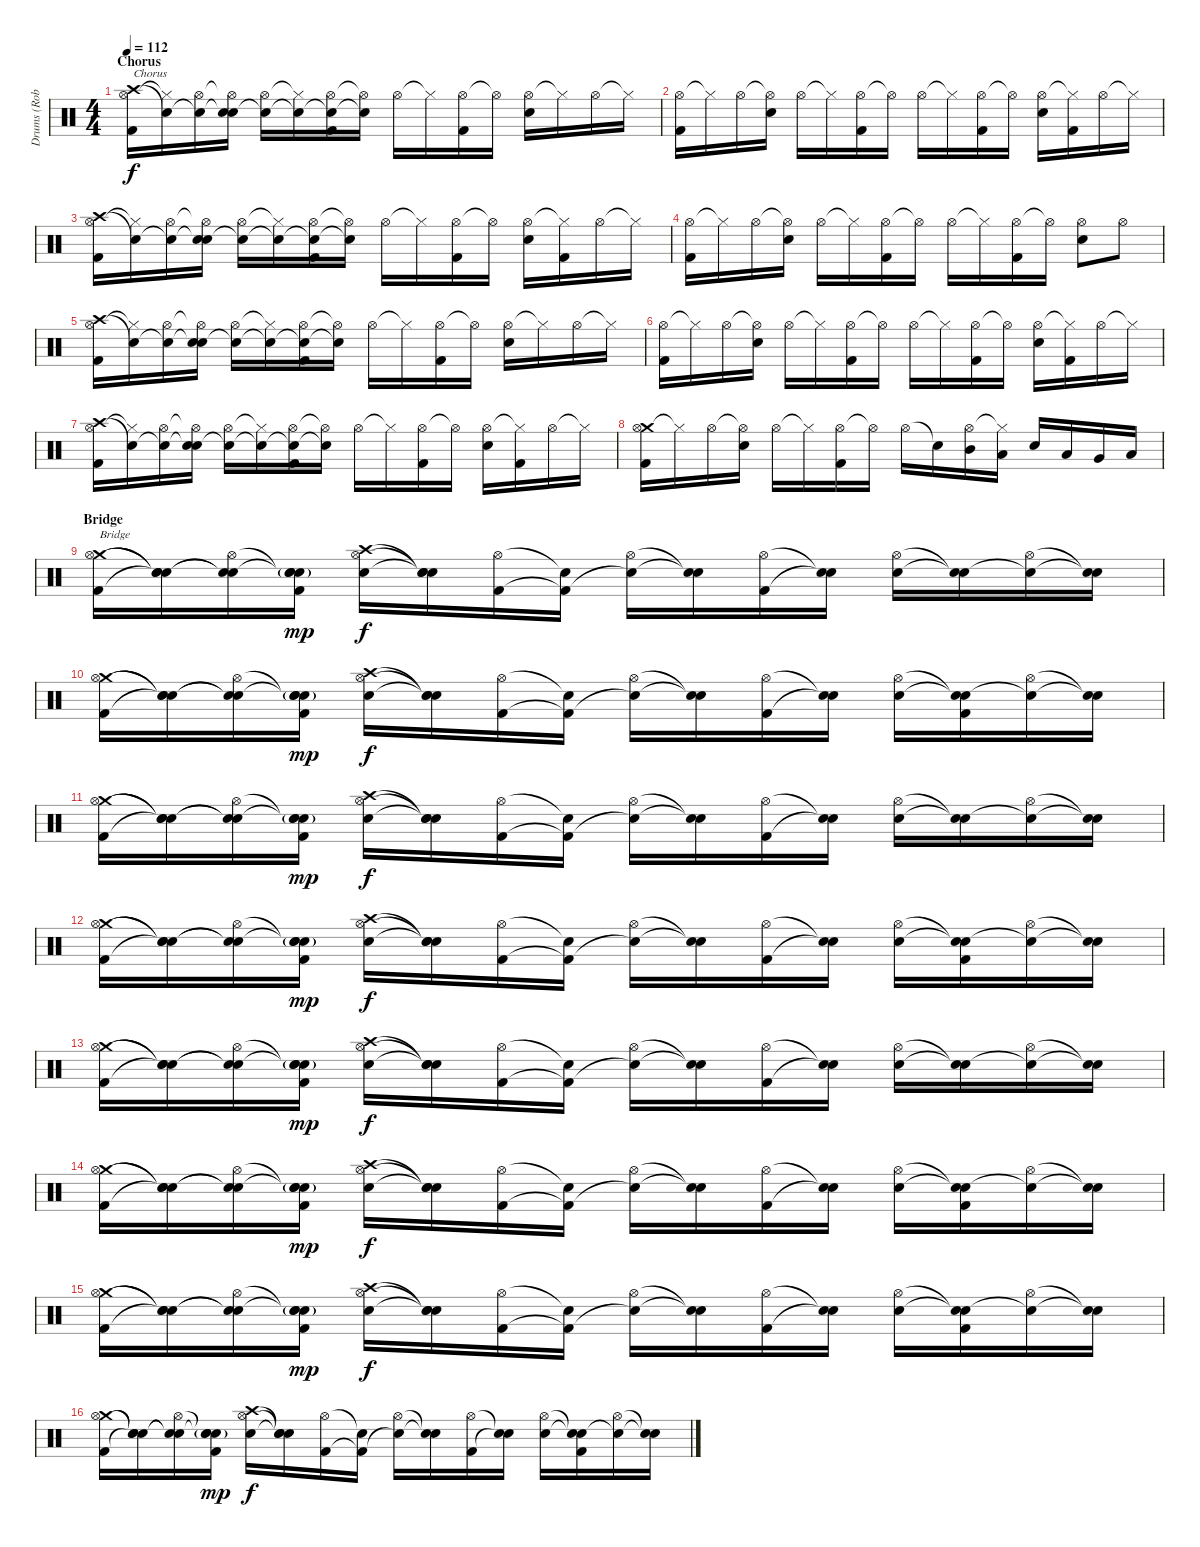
\track ("Drums (Rob Bourdon)" "Drums (Rob") {instrument percussion}
\staff {score}
\articulation defaults
\ts (4 4)
\section ("" "Chorus")
\tempo 112
\clef neutral
\ks c
("Crash high (hit)" "Hi-Hat (open)" "Kick (hit) 2").16{txt "Chorus" dy f} ("Snare (hit)"{t} "Hi-Hat (closed)"{t}).16 ("Snare (hit)"{t} "Hi-Hat (open)").16 ("Snare (hit)"{t} "Hi-Hat (open)"{t} "Electric Snare (hit)").16 ("Snare (hit)"{t} "Hi-Hat (open)").16 ("Snare (hit)"{t} "Hi-Hat (closed)"{t}).16 ("Snare (hit)"{t} "Hi-Hat (open)" "Kick (hit) 2").16 ("Snare (hit)"{t} "Hi-Hat (open)"{t}).16 "Hi-Hat (open)".16 "Hi-Hat (closed)"{t}.16 ("Hi-Hat (open)" "Kick (hit) 2").16 "Hi-Hat (open)"{t}.16 ("Hi-Hat (open)" "Electric Snare (hit)").16 "Hi-Hat (closed)"{t}.16 "Hi-Hat (open)".16 "Hi-Hat (closed)"{t}.16 |
("Hi-Hat (open)" "Kick (hit) 2").16 "Hi-Hat (closed)"{t}.16 "Hi-Hat (open)".16 ("Hi-Hat (open)"{t} "Electric Snare (hit)").16 "Hi-Hat (open)".16 "Hi-Hat (closed)"{t}.16 ("Hi-Hat (open)" "Kick (hit) 2").16 "Hi-Hat (open)"{t}.16 "Hi-Hat (open)".16 "Hi-Hat (closed)"{t}.16 ("Hi-Hat (open)" "Kick (hit) 2").16 "Hi-Hat (open)"{t}.16 ("Hi-Hat (open)" "Electric Snare (hit)").16 ("Hi-Hat (closed)"{t} "Kick (hit) 2").16 "Hi-Hat (open)".16 "Hi-Hat (closed)"{t}.16 |
("Crash high (hit)" "Hi-Hat (open)" "Kick (hit) 2").16 ("Snare (hit)"{t} "Hi-Hat (closed)"{t}).16 ("Snare (hit)"{t} "Hi-Hat (open)").16 ("Snare (hit)"{t} "Hi-Hat (open)"{t} "Electric Snare (hit)").16 ("Snare (hit)"{t} "Hi-Hat (open)").16 ("Snare (hit)"{t} "Hi-Hat (closed)"{t}).16 ("Snare (hit)"{t} "Hi-Hat (open)" "Kick (hit) 2").16 ("Snare (hit)"{t} "Hi-Hat (open)"{t}).16 "Hi-Hat (open)".16 "Hi-Hat (closed)"{t}.16 ("Hi-Hat (open)" "Kick (hit) 2").16 "Hi-Hat (open)"{t}.16 ("Hi-Hat (open)" "Electric Snare (hit)").16 ("Hi-Hat (closed)"{t} "Kick (hit) 2").16 "Hi-Hat (open)".16 "Hi-Hat (closed)"{t}.16 |
("Hi-Hat (open)" "Kick (hit) 2").16 "Hi-Hat (closed)"{t}.16 "Hi-Hat (open)".16 ("Hi-Hat (open)"{t} "Electric Snare (hit)").16 "Hi-Hat (open)".16 "Hi-Hat (closed)"{t}.16 ("Hi-Hat (open)" "Kick (hit) 2").16 "Hi-Hat (open)"{t}.16 "Hi-Hat (open)".16 "Hi-Hat (closed)"{t}.16 ("Hi-Hat (open)" "Kick (hit) 2").16 "Hi-Hat (open)"{t}.16 ("Hi-Hat (open)" "Electric Snare (hit)").8 "Hi-Hat (open)".8 |
("Crash high (hit)" "Hi-Hat (open)" "Kick (hit) 2").16 ("Snare (hit)"{t} "Hi-Hat (closed)"{t}).16 ("Snare (hit)"{t} "Hi-Hat (open)").16 ("Snare (hit)"{t} "Hi-Hat (open)"{t} "Electric Snare (hit)").16 ("Snare (hit)"{t} "Hi-Hat (open)").16 ("Snare (hit)"{t} "Hi-Hat (closed)"{t}).16 ("Snare (hit)"{t} "Hi-Hat (open)" "Kick (hit) 2").16 ("Snare (hit)"{t} "Hi-Hat (open)"{t}).16 "Hi-Hat (open)".16 "Hi-Hat (closed)"{t}.16 ("Hi-Hat (open)" "Kick (hit) 2").16 "Hi-Hat (open)"{t}.16 ("Hi-Hat (open)" "Electric Snare (hit)").16 "Hi-Hat (closed)"{t}.16 "Hi-Hat (open)".16 "Hi-Hat (closed)"{t}.16 |
("Hi-Hat (open)" "Kick (hit) 2").16 "Hi-Hat (closed)"{t}.16 "Hi-Hat (open)".16 ("Hi-Hat (open)"{t} "Electric Snare (hit)").16 "Hi-Hat (open)".16 "Hi-Hat (closed)"{t}.16 ("Hi-Hat (open)" "Kick (hit) 2").16 "Hi-Hat (open)"{t}.16 "Hi-Hat (open)".16 "Hi-Hat (closed)"{t}.16 ("Hi-Hat (open)" "Kick (hit) 2").16 "Hi-Hat (open)"{t}.16 ("Hi-Hat (open)" "Electric Snare (hit)").16 ("Hi-Hat (closed)"{t} "Kick (hit) 2").16 "Hi-Hat (open)".16 "Hi-Hat (closed)"{t}.16 |
("Crash high (hit)" "Hi-Hat (open)" "Kick (hit) 2").16 ("Snare (hit)"{t} "Hi-Hat (closed)"{t}).16 ("Snare (hit)"{t} "Hi-Hat (open)").16 ("Snare (hit)"{t} "Hi-Hat (open)"{t} "Electric Snare (hit)").16 ("Snare (hit)"{t} "Hi-Hat (open)").16 ("Snare (hit)"{t} "Hi-Hat (closed)"{t}).16 ("Snare (hit)"{t} "Hi-Hat (open)" "Kick (hit) 2").16 ("Snare (hit)"{t} "Hi-Hat (open)"{t}).16 "Hi-Hat (open)".16 "Hi-Hat (closed)"{t}.16 ("Hi-Hat (open)" "Kick (hit) 2").16 "Hi-Hat (open)"{t}.16 ("Hi-Hat (open)" "Electric Snare (hit)").16 ("Hi-Hat (closed)"{t} "Kick (hit) 2").16 "Hi-Hat (open)".16 "Hi-Hat (closed)"{t}.16 |
("Crash medium (hit)" "Hi-Hat (open)" "Kick (hit) 2").16 "Hi-Hat (closed)"{t}.16 "Hi-Hat (open)".16 ("Hi-Hat (open)"{t} "Electric Snare (hit)").16 "Hi-Hat (open)".16 "Hi-Hat (closed)"{t}.16 ("Hi-Hat (open)" "Kick (hit) 2").16 "Hi-Hat (open)"{t}.16 "Hi-Hat (open)".16 "Snare (hit)"{t}.16 ("Hi-Hat (open)" "Mid Tom (hit)").16 ("Hi-Hat (closed)"{t} "Low Tom (hit)").16 "Electric Snare (hit)".16 "Low Tom (hit)".16 "Very Low Tom (hit)".16 "Low Floor Tom (hit)".16 |
\section ("" "Bridge")
("Crash medium (hit)" "Hi-Hat (open)" "Kick (hit) 2").16{txt "Bridge"} ("Snare (hit)"{t} "Snare (hit)"{t} "Snare (hit)"{t}).16 ("Snare (hit)"{t} "Hi-Hat (open)" "Snare (hit)"{t}).16 ("Snare (hit)"{t} "Snare (hit)"{t} "Electric Snare (hit)"{g} "Kick (hit) 2").16{dy mp} ("Crash high (hit)" "Hi-Hat (open)" "Electric Snare (hit)").16{dy f} ("Snare (hit)"{t} "Snare (hit)"{t} "Snare (hit)"{t}).16 ("Hi-Hat (open)" "Kick (hit) 2").16 ("Snare (hit)"{t} "Kick (hit) 2"{t}).16 ("Hi-Hat (open)" "Snare (hit)"{t}).16 ("Snare (hit)"{t} "Snare (hit)"{t}).16 ("Hi-Hat (open)" "Kick (hit) 2").16 ("Snare (hit)"{t} "Snare (hit)"{t}).16 ("Hi-Hat (open)" "Electric Snare (hit)").16 ("Snare (hit)"{t} "Snare (hit)"{t}).16 ("Hi-Hat (open)" "Snare (hit)"{t}).16 ("Snare (hit)"{t} "Snare (hit)"{t}).16 |
("Crash medium (hit)" "Hi-Hat (open)" "Kick (hit) 2").16 ("Snare (hit)"{t} "Snare (hit)"{t} "Snare (hit)"{t}).16 ("Snare (hit)"{t} "Hi-Hat (open)" "Snare (hit)"{t}).16 ("Snare (hit)"{t} "Snare (hit)"{t} "Electric Snare (hit)"{g} "Kick (hit) 2").16{dy mp} ("Crash high (hit)" "Hi-Hat (open)" "Electric Snare (hit)").16{dy f} ("Snare (hit)"{t} "Snare (hit)"{t} "Snare (hit)"{t}).16 ("Hi-Hat (open)" "Kick (hit) 2").16 ("Snare (hit)"{t} "Kick (hit) 2"{t}).16 ("Hi-Hat (open)" "Snare (hit)"{t}).16 ("Snare (hit)"{t} "Snare (hit)"{t}).16 ("Hi-Hat (open)" "Kick (hit) 2").16 ("Snare (hit)"{t} "Snare (hit)"{t}).16 ("Hi-Hat (open)" "Electric Snare (hit)").16 ("Snare (hit)"{t} "Snare (hit)"{t} "Kick (hit) 2").16 ("Hi-Hat (open)" "Snare (hit)"{t}).16 ("Snare (hit)"{t} "Snare (hit)"{t}).16 |
("Crash medium (hit)" "Hi-Hat (open)" "Kick (hit) 2").16 ("Snare (hit)"{t} "Snare (hit)"{t} "Snare (hit)"{t}).16 ("Snare (hit)"{t} "Hi-Hat (open)" "Snare (hit)"{t}).16 ("Snare (hit)"{t} "Snare (hit)"{t} "Electric Snare (hit)"{g} "Kick (hit) 2").16{dy mp} ("Crash high (hit)" "Hi-Hat (open)" "Electric Snare (hit)").16{dy f} ("Snare (hit)"{t} "Snare (hit)"{t} "Snare (hit)"{t}).16 ("Hi-Hat (open)" "Kick (hit) 2").16 ("Snare (hit)"{t} "Kick (hit) 2"{t}).16 ("Hi-Hat (open)" "Snare (hit)"{t}).16 ("Snare (hit)"{t} "Snare (hit)"{t}).16 ("Hi-Hat (open)" "Kick (hit) 2").16 ("Snare (hit)"{t} "Snare (hit)"{t}).16 ("Hi-Hat (open)" "Electric Snare (hit)").16 ("Snare (hit)"{t} "Snare (hit)"{t}).16 ("Hi-Hat (open)" "Snare (hit)"{t}).16 ("Snare (hit)"{t} "Snare (hit)"{t}).16 |
("Crash medium (hit)" "Hi-Hat (open)" "Kick (hit) 2").16 ("Snare (hit)"{t} "Snare (hit)"{t} "Snare (hit)"{t}).16 ("Snare (hit)"{t} "Hi-Hat (open)" "Snare (hit)"{t}).16 ("Snare (hit)"{t} "Snare (hit)"{t} "Electric Snare (hit)"{g} "Kick (hit) 2").16{dy mp} ("Crash high (hit)" "Hi-Hat (open)" "Electric Snare (hit)").16{dy f} ("Snare (hit)"{t} "Snare (hit)"{t} "Snare (hit)"{t}).16 ("Hi-Hat (open)" "Kick (hit) 2").16 ("Snare (hit)"{t} "Kick (hit) 2"{t}).16 ("Hi-Hat (open)" "Snare (hit)"{t}).16 ("Snare (hit)"{t} "Snare (hit)"{t}).16 ("Hi-Hat (open)" "Kick (hit) 2").16 ("Snare (hit)"{t} "Snare (hit)"{t}).16 ("Hi-Hat (open)" "Electric Snare (hit)").16 ("Snare (hit)"{t} "Snare (hit)"{t} "Kick (hit) 2").16 ("Hi-Hat (open)" "Snare (hit)"{t}).16 ("Snare (hit)"{t} "Snare (hit)"{t}).16 |
("Crash medium (hit)" "Hi-Hat (open)" "Kick (hit) 2").16 ("Snare (hit)"{t} "Snare (hit)"{t} "Snare (hit)"{t}).16 ("Snare (hit)"{t} "Hi-Hat (open)" "Snare (hit)"{t}).16 ("Snare (hit)"{t} "Snare (hit)"{t} "Electric Snare (hit)"{g} "Kick (hit) 2").16{dy mp} ("Crash high (hit)" "Hi-Hat (open)" "Electric Snare (hit)").16{dy f} ("Snare (hit)"{t} "Snare (hit)"{t} "Snare (hit)"{t}).16 ("Hi-Hat (open)" "Kick (hit) 2").16 ("Snare (hit)"{t} "Kick (hit) 2"{t}).16 ("Hi-Hat (open)" "Snare (hit)"{t}).16 ("Snare (hit)"{t} "Snare (hit)"{t}).16 ("Hi-Hat (open)" "Kick (hit) 2").16 ("Snare (hit)"{t} "Snare (hit)"{t}).16 ("Hi-Hat (open)" "Electric Snare (hit)").16 ("Snare (hit)"{t} "Snare (hit)"{t}).16 ("Hi-Hat (open)" "Snare (hit)"{t}).16 ("Snare (hit)"{t} "Snare (hit)"{t}).16 |
("Crash medium (hit)" "Hi-Hat (open)" "Kick (hit) 2").16 ("Snare (hit)"{t} "Snare (hit)"{t} "Snare (hit)"{t}).16 ("Snare (hit)"{t} "Hi-Hat (open)" "Snare (hit)"{t}).16 ("Snare (hit)"{t} "Snare (hit)"{t} "Electric Snare (hit)"{g} "Kick (hit) 2").16{dy mp} ("Crash high (hit)" "Hi-Hat (open)" "Electric Snare (hit)").16{dy f} ("Snare (hit)"{t} "Snare (hit)"{t} "Snare (hit)"{t}).16 ("Hi-Hat (open)" "Kick (hit) 2").16 ("Snare (hit)"{t} "Kick (hit) 2"{t}).16 ("Hi-Hat (open)" "Snare (hit)"{t}).16 ("Snare (hit)"{t} "Snare (hit)"{t}).16 ("Hi-Hat (open)" "Kick (hit) 2").16 ("Snare (hit)"{t} "Snare (hit)"{t}).16 ("Hi-Hat (open)" "Electric Snare (hit)").16 ("Snare (hit)"{t} "Snare (hit)"{t} "Kick (hit) 2").16 ("Hi-Hat (open)" "Snare (hit)"{t}).16 ("Snare (hit)"{t} "Snare (hit)"{t}).16 |
("Crash medium (hit)" "Hi-Hat (open)" "Kick (hit) 2").16 ("Snare (hit)"{t} "Snare (hit)"{t} "Snare (hit)"{t}).16 ("Snare (hit)"{t} "Hi-Hat (open)" "Snare (hit)"{t}).16 ("Snare (hit)"{t} "Snare (hit)"{t} "Electric Snare (hit)"{g} "Kick (hit) 2").16{dy mp} ("Crash high (hit)" "Hi-Hat (open)" "Electric Snare (hit)").16{dy f} ("Snare (hit)"{t} "Snare (hit)"{t} "Snare (hit)"{t}).16 ("Hi-Hat (open)" "Kick (hit) 2").16 ("Snare (hit)"{t} "Kick (hit) 2"{t}).16 ("Hi-Hat (open)" "Snare (hit)"{t}).16 ("Snare (hit)"{t} "Snare (hit)"{t}).16 ("Hi-Hat (open)" "Kick (hit) 2").16 ("Snare (hit)"{t} "Snare (hit)"{t}).16 ("Hi-Hat (open)" "Electric Snare (hit)").16 ("Snare (hit)"{t} "Snare (hit)"{t} "Kick (hit) 2").16 ("Hi-Hat (open)" "Snare (hit)"{t}).16 ("Snare (hit)"{t} "Snare (hit)"{t}).16 |
("Crash medium (hit)" "Hi-Hat (open)" "Kick (hit) 2").16 ("Snare (hit)"{t} "Snare (hit)"{t} "Snare (hit)"{t}).16 ("Snare (hit)"{t} "Hi-Hat (open)" "Snare (hit)"{t}).16 ("Snare (hit)"{t} "Snare (hit)"{t} "Electric Snare (hit)"{g} "Kick (hit) 2").16{dy mp} ("Crash high (hit)" "Hi-Hat (open)" "Electric Snare (hit)").16{dy f} ("Snare (hit)"{t} "Snare (hit)"{t} "Snare (hit)"{t}).16 ("Hi-Hat (open)" "Kick (hit) 2").16 ("Snare (hit)"{t} "Kick (hit) 2"{t}).16 ("Hi-Hat (open)" "Snare (hit)"{t}).16 ("Snare (hit)"{t} "Snare (hit)"{t}).16 ("Hi-Hat (open)" "Kick (hit) 2").16 ("Snare (hit)"{t} "Snare (hit)"{t}).16 ("Hi-Hat (open)" "Electric Snare (hit)").16 ("Snare (hit)"{t} "Snare (hit)"{t} "Kick (hit) 2").16 ("Hi-Hat (open)" "Snare (hit)"{t}).16 ("Snare (hit)"{t} "Snare (hit)"{t}).16
